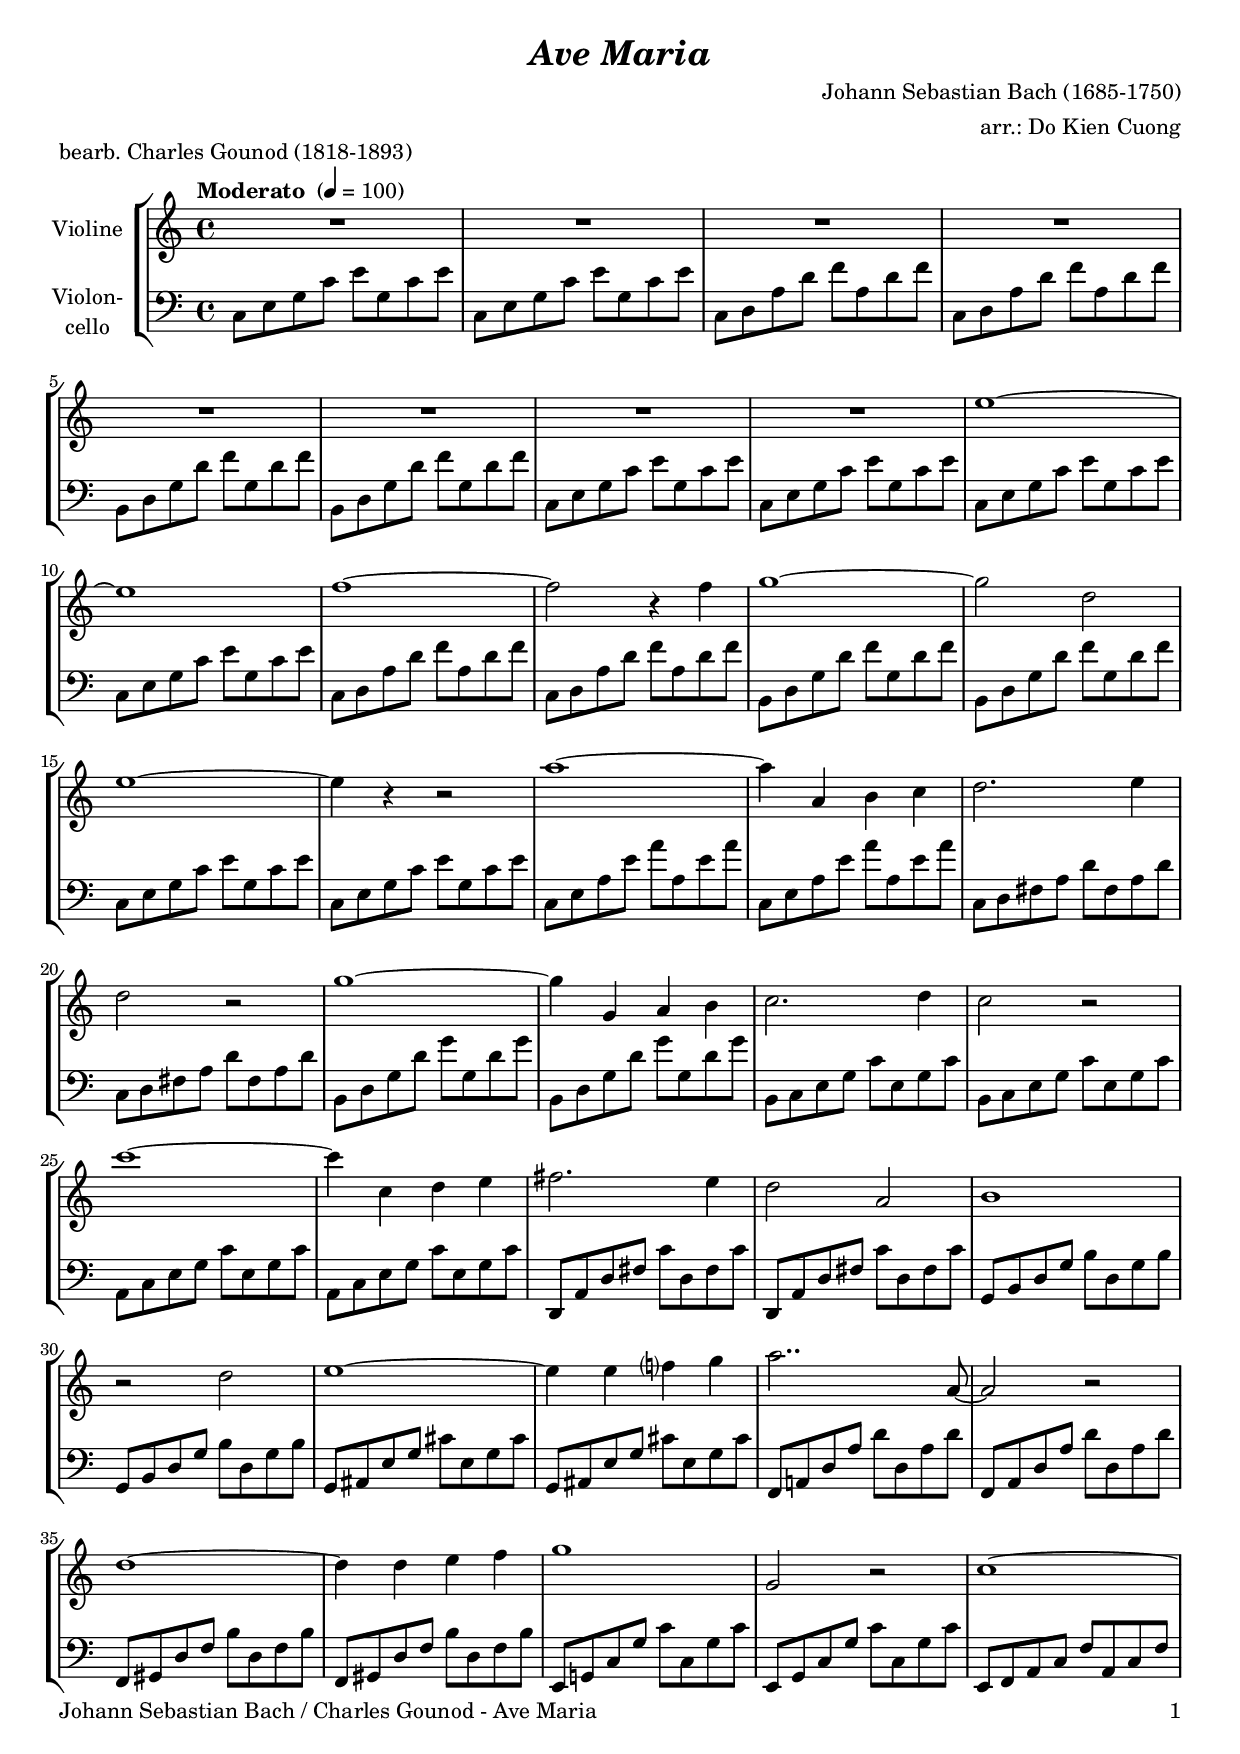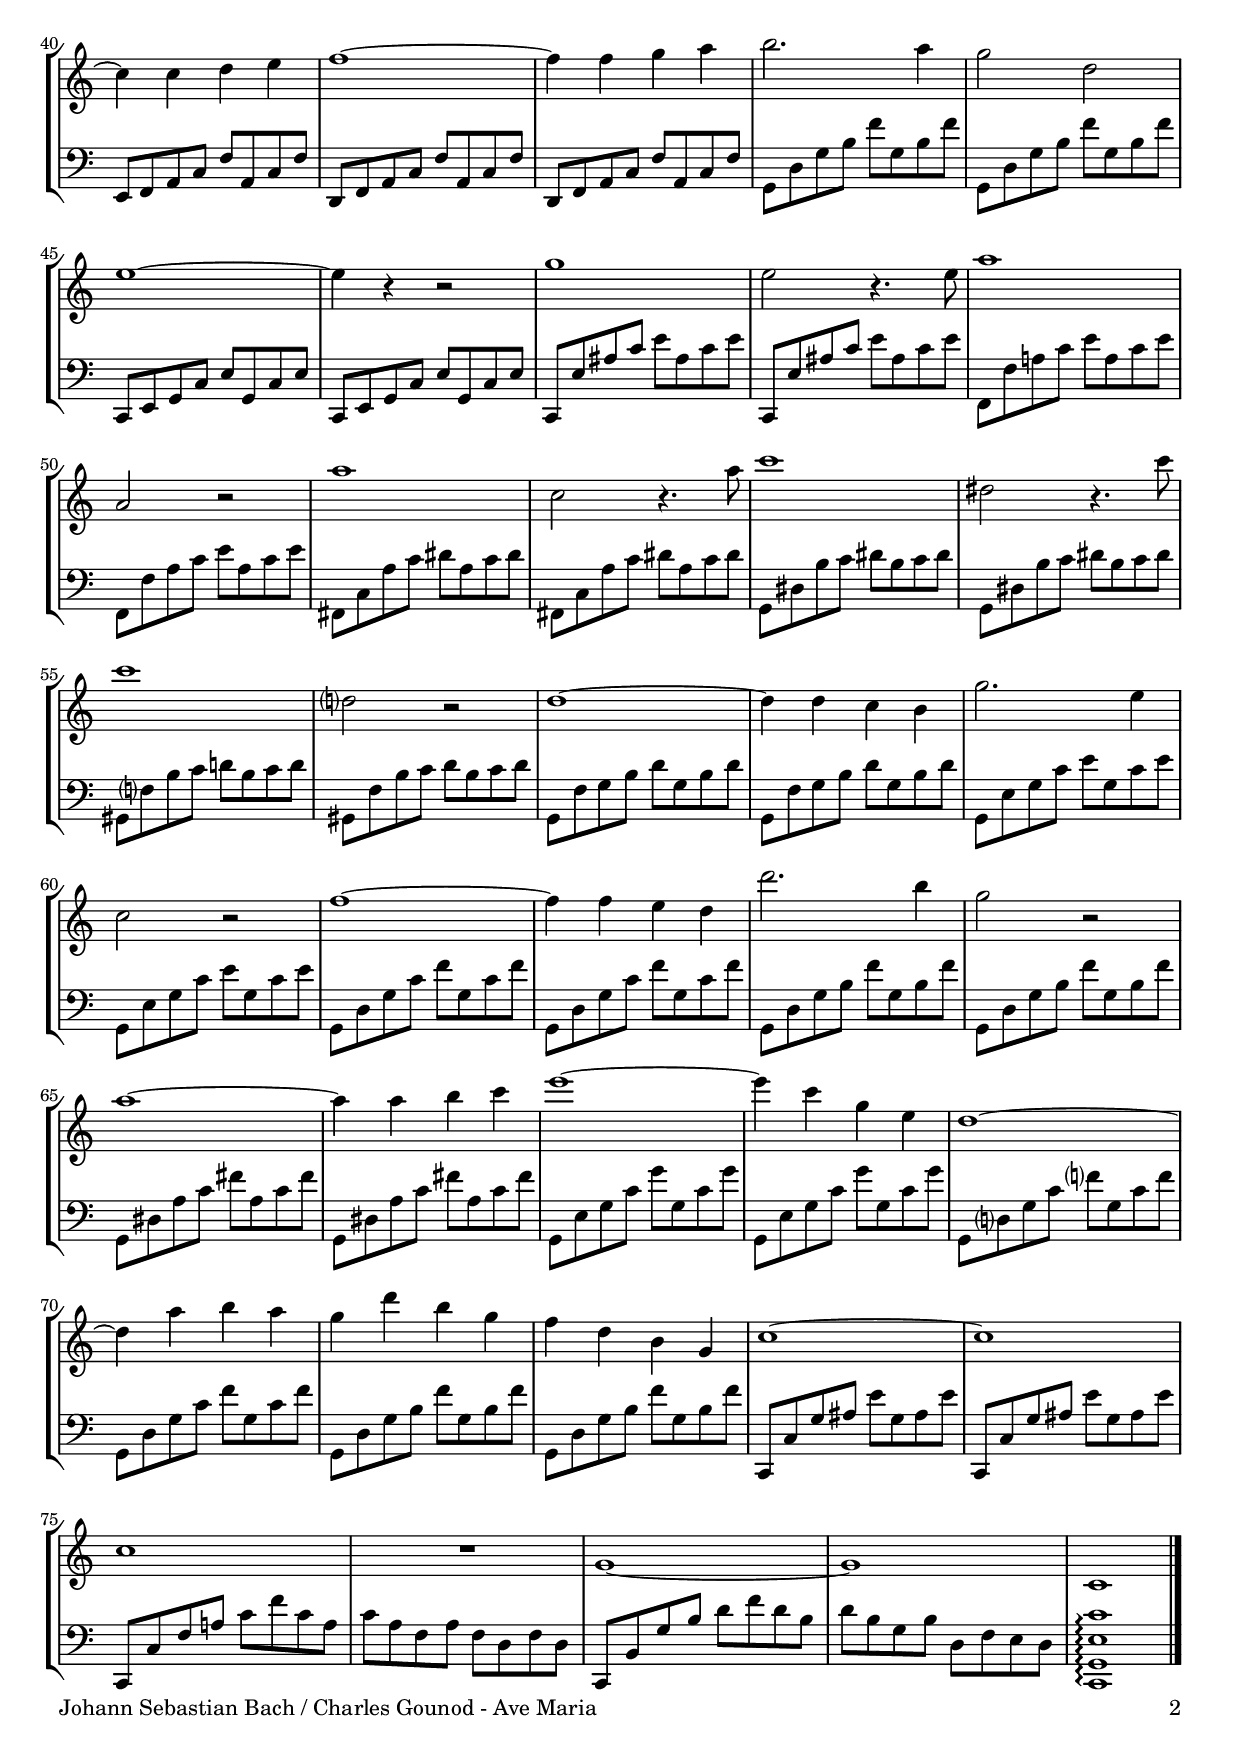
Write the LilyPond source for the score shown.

\version "2.18.2"
\include "deutsch.ly"
  
#(set-global-staff-size 19)

\header {
  title     = \markup \bold \italic "Ave Maria"
  composer  = "Johann Sebastian Bach (1685-1750)"
  arranger  = "arr.: Do Kien Cuong"
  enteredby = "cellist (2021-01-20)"
  piece     = "bearb. Charles Gounod (1818-1893)"
}

voiceconsts = {
  \key c \major
  \time 4/4
  \clef "treble"
%  \numericTimeSignature
  % Set default beaming for all staves
%  \set Timing.beamExceptions = #'()
%  \set Timing.baseMoment     = #(ly:make-moment 1 4)
%  \set Timing.beatStructure  = #'(1 1 1)
  \tempo "Moderato " 4=100
}

mivl = "violin"
%miba = "pizzicato strings"
miba = "cello"

va = \relative c'' {
  \voiceconsts

  R1*8
  e1~
  e
  f~
  f2 r4 f

  g1~
  g2 d
  e1~
  e4 r r2

  a1~
  a4 a, h c
  d2. e4
  d2 r

  g1~
  g4 g, a h
  c2. d4
  c2 r
  c'1~

  c4 c, d e
  fis2. e4
  d2 a
  h1
  r2 d

  e1~
  e4 e f? g
  a2.. a,8~
  a2 r

  d1~
  d4 d e f
  g1
  g,2 r
  c1~

  c4 c d e
  f1~
  f4 f g a
  h2. a4
  g2 d

  e1~
  e4 r r2
  g1
  e2 r4. e8

  a1
  a,2 r
  a'1
  c,2 r4. a'8

  c1
  dis,2 r4. c'8
  c1
  d,?2 r

  d1~
  d4 d c h
  g'2. e4
  c2 r
  f1~

  f4 f e d
  d'2. h4
  g2 r
  a1~

  a4 a h c
  e1~
  e4 c g e
  d1~

  d4 a' h a
  g d' h g
  f d h g
  c1~
  c

  c
  R
  g~
  g
  c, \bar "|."
}

vb = \relative c {
  \voiceconsts
  \clef "bass"

  c8 e g c e g, c e
  c, e g c e g, c e
  c, d a' d f a, d f
  c, d a' d f a, d f

  h,, d g d' f g, d' f
  h,, d g d' f g, d' f
  c, e g c e g, c e
  c, e g c e g, c e

  c, e g c e g, c e
  c, e g c e g, c e
  c, d a' d f a, d f
  c, d a' d f a, d f

  h,, d g d' f g, d' f
  h,, d g d' f g, d' f
  c, e g c e g, c e
  c, e g c e g, c e

  c, e a e' a a, e' a
  c,, e a e' a a, e' a
  c,, d fis a d fis, a d
  c, d fis a d fis, a d

  h, d g d' g g, d' g
  h,, d g d' g g, d' g
  h,, c e g c e, g c
  h, c e g c e, g c
  a, c e g c e, g c

  a, c e g c e, g c
  d,, a' d fis c' d, fis c'
  d,, a' d fis c' d, fis c'
  g, h d g h d, g h
  g, h d g h d, g h

  g, ais e' g cis e, g cis
  g, ais e' g cis e, g cis
  f,, a! d a' d d, a' d
  f,, a d a' d d, a' d

  f,, gis d' f h d, f h
  f, gis d' f h d, f h
  e,, g! c g' c c, g' c
  e,, g c g' c c, g' c
  e,, f a c f a, c f

  e, f a c f a, c f
  d, f a c f a, c f
  d, f a c f a, c f
  g, d' g h f' g, h f'
  g,, d' g h f' g, h f'

  c,, e g c e g, c e
  c, e g c e g, c e
  c, e' ais c e ais, c e
  c,, e' ais c e ais, c e

  f,, f' a! c e a, c e
  f,, f' a c e a, c e
  fis,, c' a' c dis a c dis
  fis,, c' a' c dis a c dis

  g,, dis' h' c dis h c dis
  g,, dis' h' c dis h c dis
  gis,, f'? h c d! h c d
  gis,, f' h c d h c d

  g,, f' g h d g, h d
  g,, f' g h d g, h d
  g,, e' g c e g, c e
  g,, e' g c e g, c e
  g,, d' g c f g, c f

  g,, d' g c f g, c f
  g,, d' g h f' g, h f'
  g,, d' g h f' g, h f'
  g,, dis' a' c fis a, c fis

  g,, dis' a' c fis a, c fis
  g,, e' g c g' g, c g'
  g,, e' g c g' g, c g'
  g,, d'? g c f? g, c f
  
  g,, d' g c f g, c f
  g,, d' g h f' g, h f'
  g,, d' g h f' g, h f'
  c,, c' g' ais e' g, ais e'
  c,, c' g' ais e' g, ais e'

  c,, c' f a! c f c a
  c a f a f d f d
  c, h' g' h d f d h
  d h g h d, f e d
  <c, g' e' c'>1\arpeggio \bar "|."
}


music = \new StaffGroup <<
      \new Staff {
	\set Staff.midiInstrument = \mivl
	\set Staff.instrumentName = \markup \center-column { "Violine" }
	\transpose c c { \va }
      }

      \new Staff {
	\set Staff.midiInstrument = \miba
	\set Staff.instrumentName = \markup \center-column { "Violon-" "cello" }
	\transpose c c { \vb }
      }
>>

\book {
   \paper {
    print-page-number = ##t
    print-first-page-number = ##t
    ragged-last-bottom = ##f
    oddHeaderMarkup = \markup \null
    evenHeaderMarkup = \markup \null
    oddFooterMarkup = \markup {
      \fill-line {
        \on-the-fly #print-page-number-check-first
        "Johann Sebastian Bach / Charles Gounod - Ave Maria" \fromproperty #'page:page-number-string
      }
    }
    evenFooterMarkup = \oddFooterMarkup
  } \score {
    \music
    \layout {}
  }

  \score {
    \unfoldRepeats \music

    \midi {
      \context {
        \Score
      }
    }
  }
}